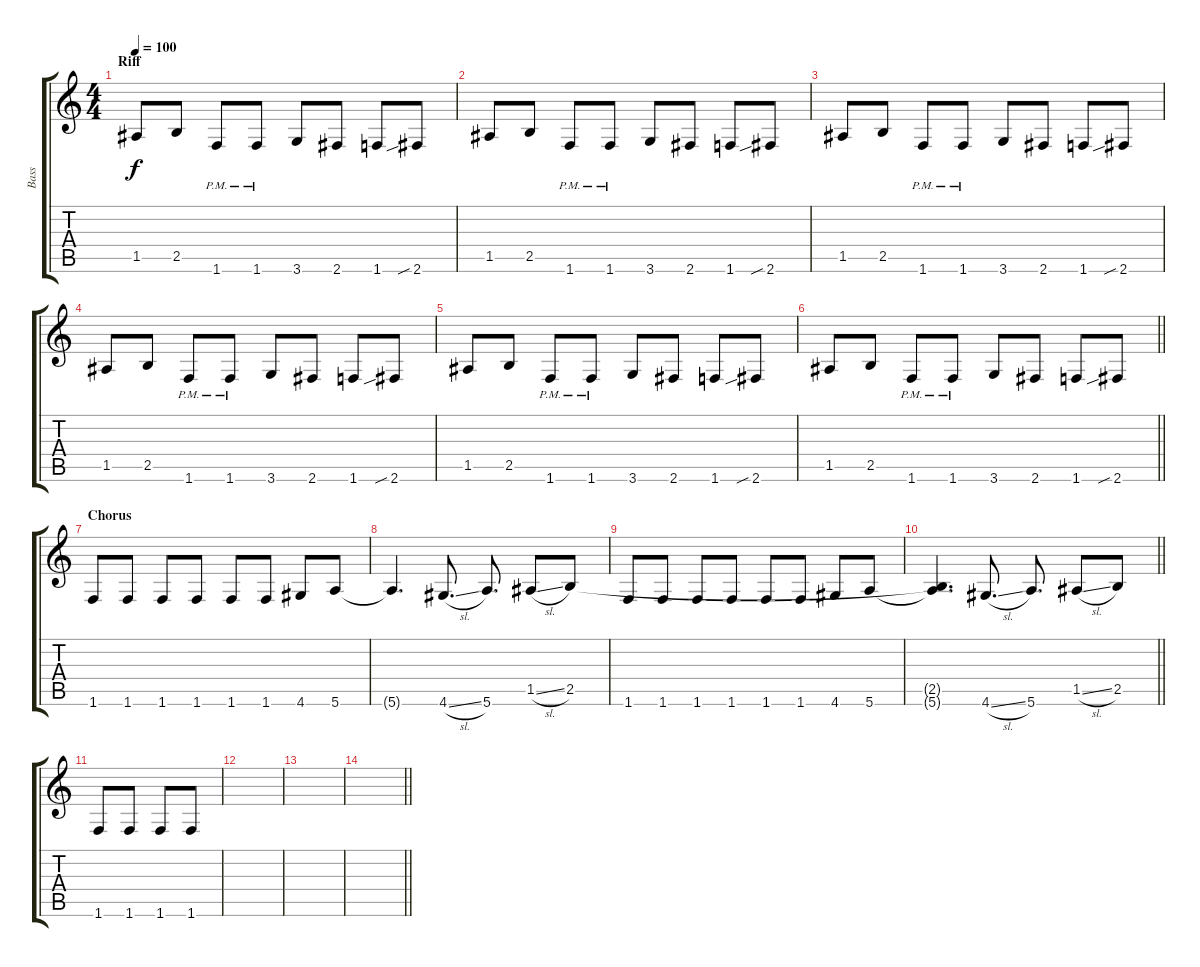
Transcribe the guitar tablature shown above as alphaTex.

\track ("Bass" "Bass") {instrument electricbassfinger}
\staff {score tabs}
\tuning (E4 B3 G3 D3 A2 E2) {hide}
\ts (4 4)
\section ("" "Riff")
\tempo 100
\clef g2
\ks c
1.5.8{dy f} 2.5.8 1.6{pm}.8 1.6{pm}.8 3.6.8 2.6.8 1.6.8 2.6{sib}.8 |
1.5.8 2.5.8 1.6{pm}.8 1.6{pm}.8 3.6.8 2.6.8 1.6.8 2.6{sib}.8 |
1.5.8 2.5.8 1.6{pm}.8 1.6{pm}.8 3.6.8 2.6.8 1.6.8 2.6{sib}.8 |
1.5.8 2.5.8 1.6{pm}.8 1.6{pm}.8 3.6.8 2.6.8 1.6.8 2.6{sib}.8 |
1.5.8 2.5.8 1.6{pm}.8 1.6{pm}.8 3.6.8 2.6.8 1.6.8 2.6{sib}.8 |
\barLineRight lightlight
1.5.8 2.5.8 1.6{pm}.8 1.6{pm}.8 3.6.8 2.6.8 1.6.8 2.6{sib}.8 |
\section ("" "Chorus")
1.6.8 1.6.8 1.6.8 1.6.8 1.6.8 1.6.8 4.6.8 5.6.8 |
5.6{t}.4{d} 4.6{sl}.8{d} 5.6.8{d} 1.5{sl}.8 2.5.8 |
1.6.8 1.6.8 1.6.8 1.6.8 1.6.8 1.6.8 4.6.8 5.6.8 |
\barLineRight lightlight
(2.5{t} 5.6{t}).4{d} 4.6{sl}.8{d} 5.6.8{d} 1.5{sl}.8 2.5.8 |
1.6.8 1.6.8 1.6.8 1.6.8 |
|
|
\barLineRight lightlight
